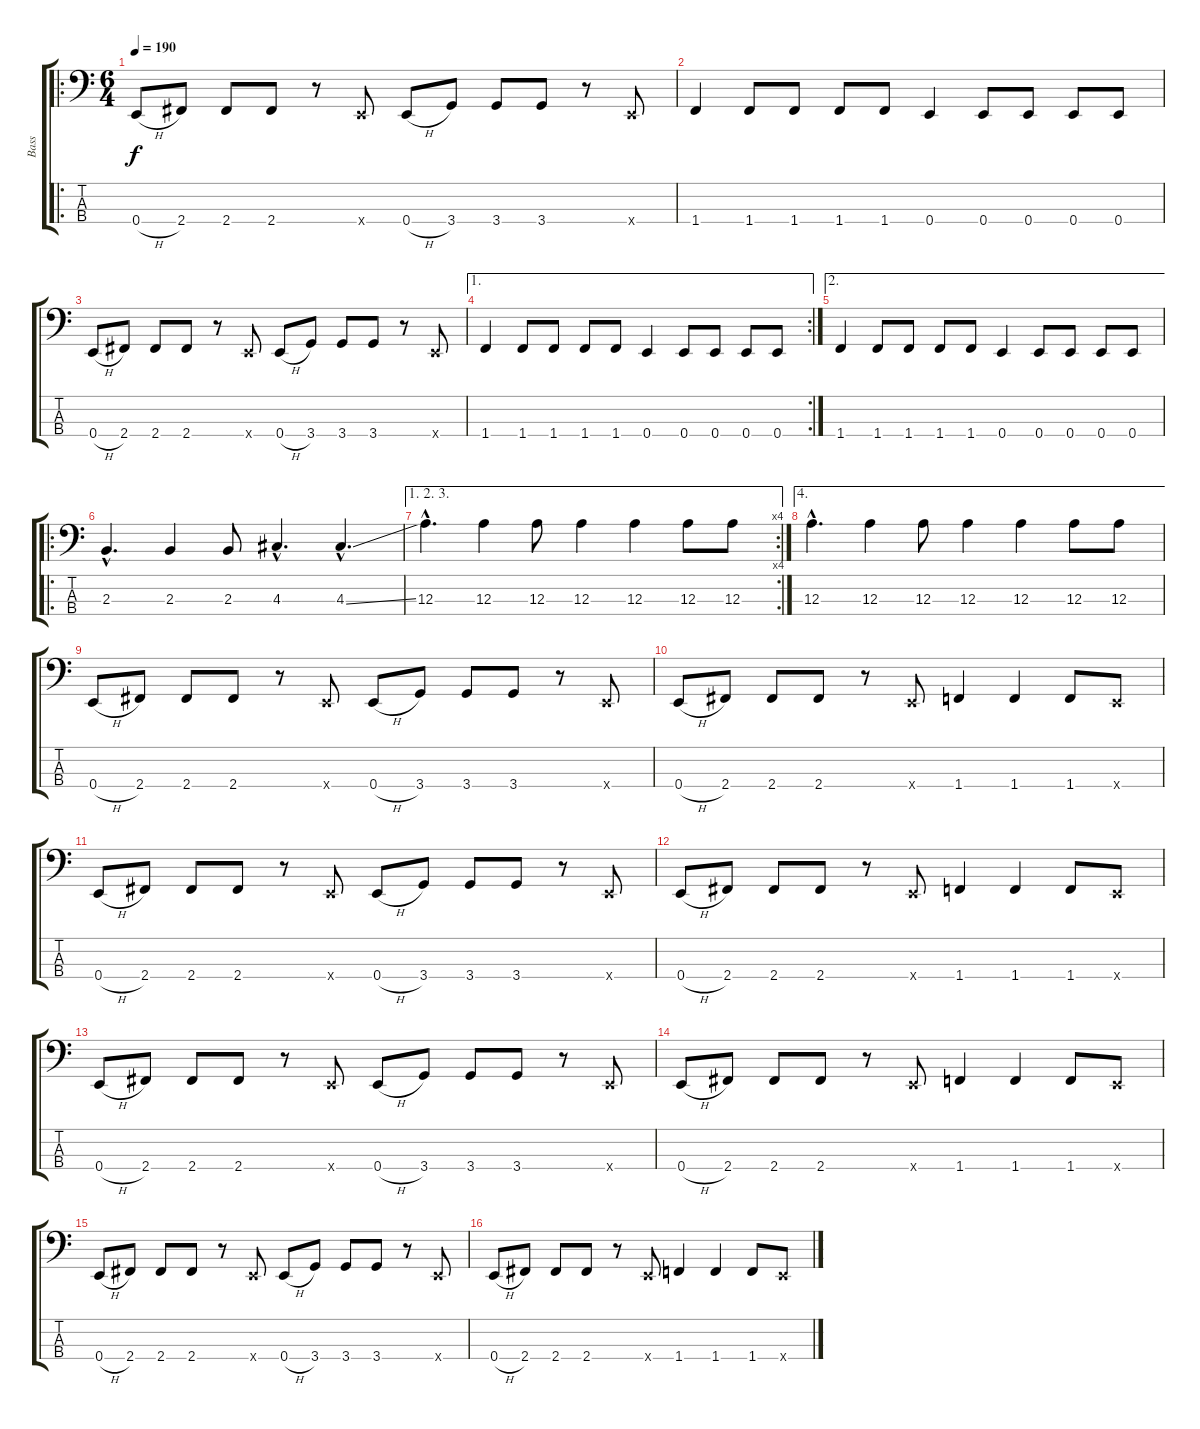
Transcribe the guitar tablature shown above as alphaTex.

\track ("Bass" "Bass") {instrument electricbassfinger}
\staff {score tabs}
\tuning (G2 D2 A1 E1) {hide}
\ro
\ts (6 4)
\tempo 190
\clef f4
\ks c
0.4{h}.8{dy f} 2.4.8 2.4.8 2.4.8 r.8 0.4{x}.8 0.4{h}.8 3.4.8 3.4.8 3.4.8 r.8 0.4{x}.8 |
1.4.4 1.4.8 1.4.8 1.4.8 1.4.8 0.4.4 0.4.8 0.4.8 0.4.8 0.4.8 |
0.4{h}.8 2.4.8 2.4.8 2.4.8 r.8 0.4{x}.8 0.4{h}.8 3.4.8 3.4.8 3.4.8 r.8 0.4{x}.8 |
\ae 1
\rc 2
1.4.4 1.4.8 1.4.8 1.4.8 1.4.8 0.4.4 0.4.8 0.4.8 0.4.8 0.4.8 |
\ae 2
1.4.4 1.4.8 1.4.8 1.4.8 1.4.8 0.4.4 0.4.8 0.4.8 0.4.8 0.4.8 |
\ro
2.3{hac}.4{d} 2.3.4 2.3.8 4.3{hac}.4{d} 4.3{ss hac}.4{d} |
\ae (1 2 3)
\rc 4
12.3{hac}.4{d} 12.3.4 12.3.8 12.3.4 12.3.4 12.3.8 12.3.8 |
\ae 4
12.3{hac}.4{d} 12.3.4 12.3.8 12.3.4 12.3.4 12.3.8 12.3.8 |
0.4{h}.8 2.4.8 2.4.8 2.4.8 r.8 0.4{x}.8 0.4{h}.8 3.4.8 3.4.8 3.4.8 r.8 0.4{x}.8 |
0.4{h}.8 2.4.8 2.4.8 2.4.8 r.8 0.4{x}.8 1.4.4 1.4.4 1.4.8 0.4{x}.8 |
0.4{h}.8 2.4.8 2.4.8 2.4.8 r.8 0.4{x}.8 0.4{h}.8 3.4.8 3.4.8 3.4.8 r.8 0.4{x}.8 |
0.4{h}.8 2.4.8 2.4.8 2.4.8 r.8 0.4{x}.8 1.4.4 1.4.4 1.4.8 0.4{x}.8 |
0.4{h}.8 2.4.8 2.4.8 2.4.8 r.8 0.4{x}.8 0.4{h}.8 3.4.8 3.4.8 3.4.8 r.8 0.4{x}.8 |
0.4{h}.8 2.4.8 2.4.8 2.4.8 r.8 0.4{x}.8 1.4.4 1.4.4 1.4.8 0.4{x}.8 |
0.4{h}.8 2.4.8 2.4.8 2.4.8 r.8 0.4{x}.8 0.4{h}.8 3.4.8 3.4.8 3.4.8 r.8 0.4{x}.8 |
0.4{h}.8 2.4.8 2.4.8 2.4.8 r.8 0.4{x}.8 1.4.4 1.4.4 1.4.8 0.4{x}.8
